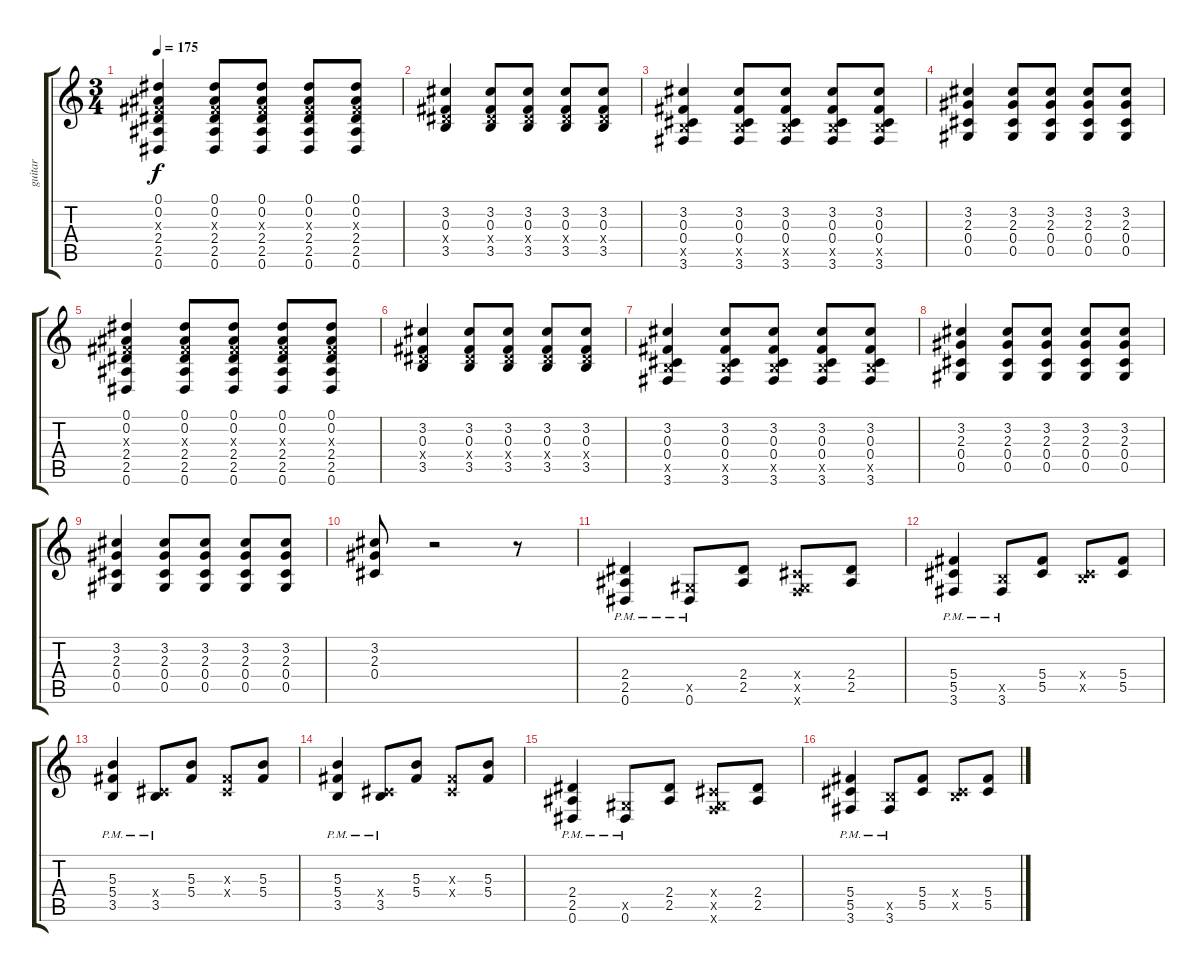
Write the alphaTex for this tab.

\track ("guitar" "guitar") {instrument acousticguitarsteel}
\staff {score tabs}
\tuning (Eb4 Bb3 Gb3 Db3 Ab2 Eb2) {hide}
\ts (3 4)
\tempo 175
\clef g2
\ks c
(0.1 0.2 0.3{x} 2.4 2.5 0.6).4{dy f} (0.1 0.2 0.3{x} 2.4 2.5 0.6).8 (0.1 0.2 0.3{x} 2.4 2.5 0.6).8 (0.1 0.2 0.3{x} 2.4 2.5 0.6).8 (0.1 0.2 0.3{x} 2.4 2.5 0.6).8 |
(3.2 0.3 2.4{x} 3.5).4 (3.2 0.3 2.4{x} 3.5).8 (3.2 0.3 2.4{x} 3.5).8 (3.2 0.3 2.4{x} 3.5).8 (3.2 0.3 2.4{x} 3.5).8 |
(3.2 0.3 0.4 3.5{x} 3.6).4 (3.2 0.3 0.4 3.5{x} 3.6).8 (3.2 0.3 0.4 3.5{x} 3.6).8 (3.2 0.3 0.4 3.5{x} 3.6).8 (3.2 0.3 0.4 3.5{x} 3.6).8 |
(3.2 2.3 0.4 0.5).4 (3.2 2.3 0.4 0.5).8 (3.2 2.3 0.4 0.5).8 (3.2 2.3 0.4 0.5).8 (3.2 2.3 0.4 0.5).8 |
(0.1 0.2 0.3{x} 2.4 2.5 0.6).4 (0.1 0.2 0.3{x} 2.4 2.5 0.6).8 (0.1 0.2 0.3{x} 2.4 2.5 0.6).8 (0.1 0.2 0.3{x} 2.4 2.5 0.6).8 (0.1 0.2 0.3{x} 2.4 2.5 0.6).8 |
(3.2 0.3 2.4{x} 3.5).4 (3.2 0.3 2.4{x} 3.5).8 (3.2 0.3 2.4{x} 3.5).8 (3.2 0.3 2.4{x} 3.5).8 (3.2 0.3 2.4{x} 3.5).8 |
(3.2 0.3 0.4 3.5{x} 3.6).4 (3.2 0.3 0.4 3.5{x} 3.6).8 (3.2 0.3 0.4 3.5{x} 3.6).8 (3.2 0.3 0.4 3.5{x} 3.6).8 (3.2 0.3 0.4 3.5{x} 3.6).8 |
(3.2 2.3 0.4 0.5).4 (3.2 2.3 0.4 0.5).8 (3.2 2.3 0.4 0.5).8 (3.2 2.3 0.4 0.5).8 (3.2 2.3 0.4 0.5).8 |
(3.2 2.3 0.4 0.5).4 (3.2 2.3 0.4 0.5).8 (3.2 2.3 0.4 0.5).8 (3.2 2.3 0.4 0.5).8 (3.2 2.3 0.4 0.5).8 |
(3.2 2.3 0.4).8 r.2 r.8 |
(2.4{pm} 2.5{pm} 0.6).4 (0.5{x} 0.6{pm}).8 (2.4 2.5).8 (0.4{x} 0.5{x} 2.6{x}).8 (2.4 2.5).8 |
(5.4{pm} 5.5{pm} 3.6).4 (3.5{x} 3.6{pm}).8 (5.4 5.5).8 (0.4{x} 3.5{x}).8 (5.4 5.5).8 |
(5.3{pm} 5.4{pm} 3.5).4 (0.4{x} 3.5{pm}).8 (5.3 5.4).8 (0.3{x} 0.4{x}).8 (5.3 5.4).8 |
(5.3{pm} 5.4{pm} 3.5).4 (0.4{x} 3.5{pm}).8 (5.3 5.4).8 (0.3{x} 0.4{x}).8 (5.3 5.4).8 |
(2.4{pm} 2.5{pm} 0.6).4 (0.5{x} 0.6{pm}).8 (2.4 2.5).8 (0.4{x} 0.5{x} 2.6{x}).8 (2.4 2.5).8 |
(5.4{pm} 5.5{pm} 3.6).4 (3.5{x} 3.6{pm}).8 (5.4 5.5).8 (0.4{x} 3.5{x}).8 (5.4 5.5).8
